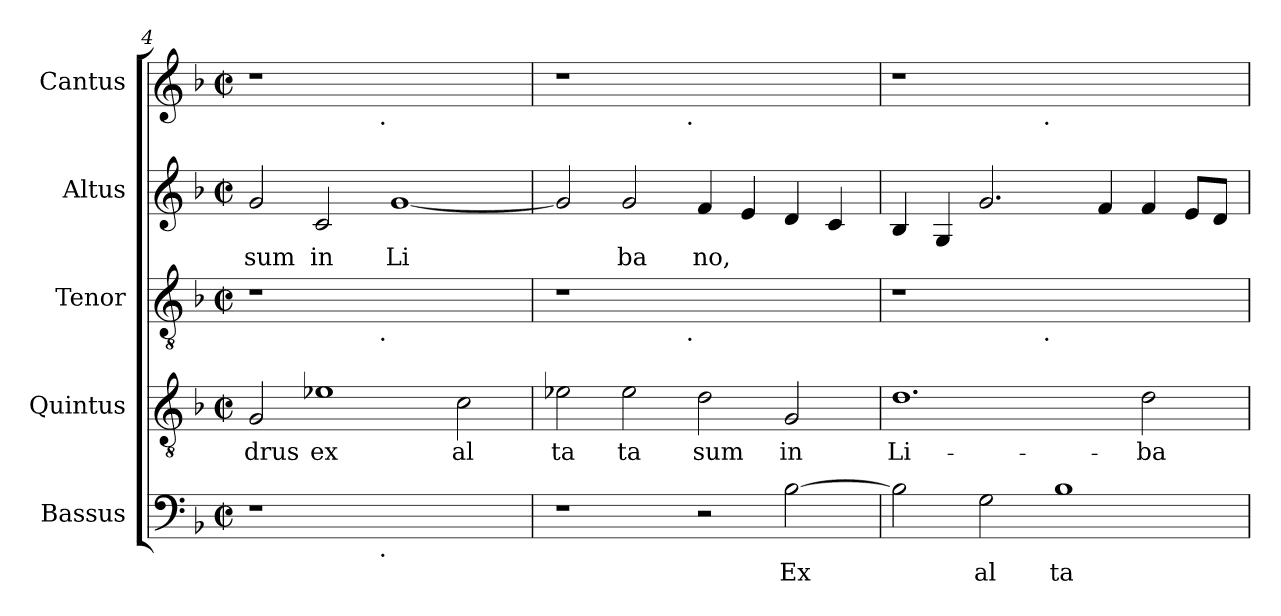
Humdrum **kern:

**kern	**text	**kern	**text	**kern	**kern	**text	**kern
*part5	*part5	*part4	*part4	*part3	*part2	*part2	*part1
*staff5	*staff5	*staff4	*staff4	*staff3	*staff2	*staff2	*staff1
*I"Bassus	*	*I"Quintus	*	*I"Tenor	*I"Altus	*	*I"Cantus
*clefF4	*	*clefGv2	*	*clefGv2	*clefG2	*	*clefG2
*k[b-]	*	*k[b-]	*	*k[b-]	*k[b-]	*	*k[b-]
*F:	*	*F:	*	*F:	*F:	*	*F:
*M2/2	*	*M2/2	*	*M2/2	*M2/2	*	*M2/2
*met(c|)	*	*met(c|)	*	*met(c|)	*met(c|)	*	*met(c|)
=4	=4	=4	=4	=4	=4	=4	=4
!	!	!	!LO:LY:b	!	!	!LO:LY:b:cj	!
*^	*	*	*	*^	*	*	*^
1r	2ryy	.	2G/	drus	1r	2ryy	2g/	sum	1r	2ryy
!	!	!	!	!LO:LY:b	!	!	!	!LO:LY:b:cj	!	!
.	4...ryy	.	1e-X	ex	.	4...ryy	2c/	in	.	4...ryy
!	!	!	!	!	!	!	!	!	!	!LO:TX:b:t=.
!	!	!	!	!	!	!LO:TX:b:t=.	!	!	!	!
!	!LO:TX:b:t=.	!	!	!	!	!	!	!	!	!
.	1ryy	.	.	.	.	1ryy	.	.	.	1ryy
!	!	!	!	!	!	!	!	!LO:LY:b:cj	!	!
1ryy	.	.	.	.	1ryy	.	[<1g	Li	1ryy	.
!	!	!	!	!LO:LY:b	!	!	!	!	!	!
.	.	.	2c\	al	.	.	.	.	.	.
.	32ryy	.	.	.	.	32ryy	.	.	.	32ryy
=5	=5	=5	=5	=5	=5	=5	=5	=5	=5	=5
!	!	!	!	!LO:LY:b	!	!	!	!LO:LY:b:cj	!	!
*v	*v	*	*	*	*	*	*	*	*	*
1r	.	2e-X\	ta	1r	2ryy	2g/]	.	1r	2ryy
!	!	!	!LO:LY:b	!	!	!	!LO:LY:b:cj	!	!
.	.	2e-\	ta	.	4...ryy	2g/	ba	.	4...ryy
!	!	!	!	!	!	!	!	!	!LO:TX:b:t=.
!	!	!	!	!	!LO:TX:b:t=.	!	!	!	!
.	.	.	.	.	1ryy	.	.	.	1ryy
!	!	!	!LO:LY:b	!	!	!	!LO:LY:b:cj	!	!
2r	.	2d\	sum	1ryy	.	4f/	no,	1ryy	.
!	!	!	!	!	!	!	!LO:LY:b:cj	!	!
.	.	.	.	.	.	4e/	.	.	.
!	!LO:LY:b	!	!LO:LY:b	!	!	!	!LO:LY:b:cj	!	!
[<2B-\	Ex-	2G/	in	.	.	4d/	.	.	.
!	!	!	!	!	!	!	!LO:LY:b:cj	!	!
.	.	.	.	.	.	4c/	.	.	.
.	.	.	.	.	32ryy	.	.	.	32ryy
!!LO:LB:g=z	!!
=6	=6	=6	=6	=6	=6	=6	=6	=6	=6
!	!LO:LY:b	!	!LO:LY:b	!	!	!	!LO:LY:b:cj	!	!
2B-\]	--	1.d	Li-	1r	2ryy	4B-/	.	1r	2ryy
!	!	!	!	!	!	!	!LO:LY:b:cj	!	!
.	.	.	.	.	.	4G/	.	.	.
!	!LO:LY:b	!	!	!	!	!	!LO:LY:b:cj	!	!
2G\	-al	.	.	.	4...ryy	2.g/	.	.	4...ryy
!	!	!	!	!	!	!	!	!	!LO:TX:b:t=.
!	!	!	!	!	!LO:TX:b:t=.	!	!	!	!
.	.	.	.	.	1ryy	.	.	.	1ryy
!	!LO:LY:b	!	!	!	!	!	!	!	!
1B-	ta	.	.	1ryy	.	.	.	1ryy	.
!	!	!	!	!	!	!	!LO:LY:b:cj	!	!
.	.	.	.	.	.	4f/	.	.	.
!	!	!	!LO:LY:b	!	!	!	!LO:LY:b:cj	!	!
.	.	2d\	-ba-	.	.	4f/	.	.	.
!	!	!	!	!	!	!	!LO:LY:b:cj	!	!
.	.	.	.	.	.	8e/L	.	.	.
!	!	!	!	!	!	!	!LO:LY:b:cj	!	!
.	.	.	.	.	.	8d/J	.	.	.
.	.	.	.	.	32ryy	.	.	.	32ryy
*	*	*	*	*v	*v	*	*	*v	*v
=	=	=	=	=	=	=	=
*-	*-	*-	*-	*-	*-	*-	*-
